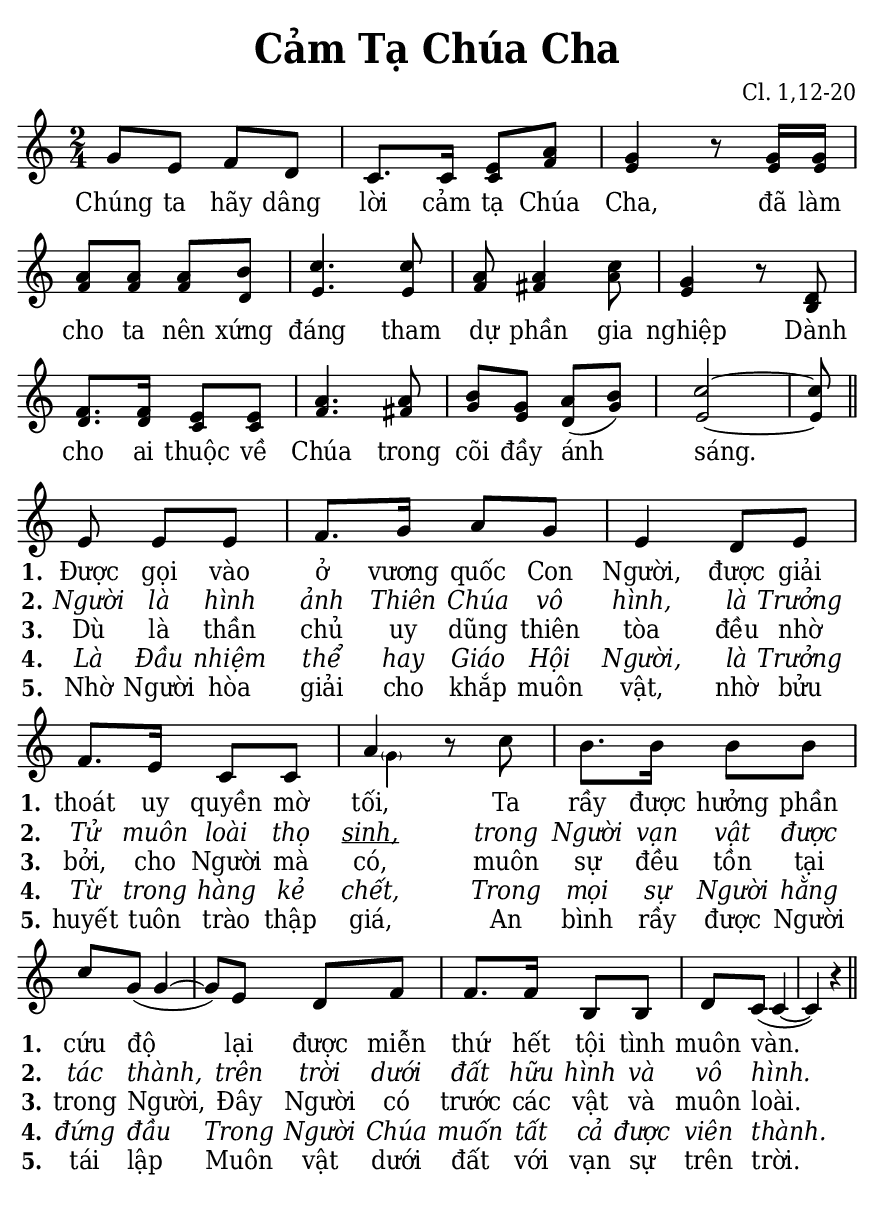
% Cài đặt chung\
\version "2.22.1"
\include "english.ly"

\header {
  title = \markup { \fontsize #1 "Cảm Tạ Chúa Cha" }
  composer = "Cl. 1,12-20"
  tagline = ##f
}

% Nhạc phiên khúc
nhacPhienKhucSop = \relative c'' {
  g8 e f d |
  c8. c16 e8 a |
  g4 r8 g16 g |
  a8 a a b |
  c4. c8 |
  a a4 c8 |
  g4 r8 d |
  f8. f16 e8 e |
  a4. a8 |
  b g a (b) |
  c2 ~ |
  c8 \bar "||" \break
  
  e,8 e e |
  f8. g16 a8 g |
  e4 d8 e |
  f8. e16 c8 c |
  <<
    {
      \voiceOne
      a'4
    }
    \new Voice = "splitpart" {
      \voiceTwo
      \once \override NoteColumn.force-hshift = #1.5
      \tweak font-size #-2
      \parenthesize
      g
    }
  >>
  \oneVoice
  r8 c |
  b8. b16 b8 b |
  c g ( g4 ^~ |
  g8) e d f |
  f8. f16 b,8 b |
  d c (c4 _~ |
  c) r \bar "||"
}

nhacPhienKhucAlto = \relative c'' {
  g8 e f d |
  c8. c16 c8 f |
  e4 r8 e16 e |
  f8 f f d |
  e4. e8 |
  f fs4 a8 |
  e4 r8 b |
  d8. d16 c8 c |
  f4. fs8 |
  g8 e d (g) |
  e2 ~ |
  e8
}

% Lời phiên khúc
loiPhienKhucSop = \lyrics {
  %\set stanza = "ĐK:"
  Chúng ta hãy dâng lời cảm tạ Chúa Cha,
  đã làm cho ta nên xứng đáng tham dự phần gia nghiệp
  Dành cho ai thuộc về Chúa trong cõi đầy ánh sáng.
  <<
    {
      \set stanza = "1."
      Được gọi vào ở vương quốc Con Người,
      được giải thoát uy quyền mờ tối,
      Ta rầy được hưởng phần cứu độ
      lại được miễn thứ hết tội tình muôn vàn.
    }
    \new Lyrics {
	    \set associatedVoice = "beSop"
	    \set stanza = "2."
      \override Lyrics.LyricText.font-shape = #'italic
	    Người là hình ảnh Thiên Chúa vô hình,
	    là Trưởng Tử muôn loài thọ
	    \markup { \italic \underline "sinh," }
	    trong Người vạn vật được tác thành,
	    trên trời dưới đất hữu hình và vô hình.
    }
    \new Lyrics {
	    \set associatedVoice = "beSop"
	    \set stanza = "3."
	    Dù là thần chủ uy dũng thiên tòa đều nhờ bởi,
	    cho Người mà có,
	    muôn sự đều tồn tại trong Người,
	    Đây Người có trước các vật và muôn loài.
    }
    \new Lyrics {
	    \set associatedVoice = "beSop"
	    \set stanza = "4."
      \override Lyrics.LyricText.font-shape = #'italic
	    Là Đầu nhiệm thể hay Giáo Hội Người,
	    là Trưởng Từ trong hàng kẻ chết,
	    Trong mọi sự Người hằng đứng đầu
	    Trong Người Chúa muốn tất cả được viên thành.
    }
    \new Lyrics {
	    \set associatedVoice = "beSop"
	    \set stanza = "5."
	    Nhờ Người hòa giải cho khắp muôn vật,
	    nhờ bửu huyết tuôn trào thập giá,
	    An bình rầy được Người tái lập
	    Muôn vật dưới đất với vạn sự trên trời.
    }
  >>
}

% Dàn trang
\paper {
  #(set-paper-size "a5")
  top-margin = 3\mm
  bottom-margin = 3\mm
  left-margin = 3\mm
  right-margin = 3\mm
  indent = #0
  #(define fonts
	 (make-pango-font-tree "Deja Vu Serif Condensed"
	 		       "Deja Vu Serif Condensed"
			       "Deja Vu Serif Condensed"
			       (/ 20 20)))
  print-page-number = ##f
  page-count = 1
}

TongNhip = {
  \key c \major \time 2/4
  \set Timing.beamExceptions = #'()
  \set Timing.baseMoment = #(ly:make-moment 1/4)
}

% mã nguồn cho những chức năng chưa hỗ trợ trong phiên bản lilypond hiện tại
% cung cấp bởi cộng đồng lilypond khi gửi email đến lilypond-user@gnu.org
% Đổi kích thước nốt cho bè phụ
notBePhu =
#(define-music-function (font-size music) (number? ly:music?)
   (for-some-music
     (lambda (m)
       (if (music-is-of-type? m 'rhythmic-event)
           (begin
             (set! (ly:music-property m 'tweaks)
                   (cons `(font-size . ,font-size)
                         (ly:music-property m 'tweaks)))
             #t)
           #f))
     music)
   music)

% in số phiên khúc trên mỗi dòng
#(define (add-grob-definition grob-name grob-entry)
    (set! all-grob-descriptions
          (cons ((@@ (lily) completize-grob-entry)
                 (cons grob-name grob-entry))
                all-grob-descriptions)))

#(add-grob-definition
   'StanzaNumberSpanner
   `((direction . ,LEFT)
     (font-series . bold)
     (padding . 1)
     (side-axis . ,X)
     (stencil . ,ly:text-interface::print)
     (X-offset . ,ly:side-position-interface::x-aligned-side)
     (Y-extent . ,grob::always-Y-extent-from-stencil)
     (meta . ((class . Spanner)
              (interfaces . (font-interface
                             side-position-interface
                             stanza-number-interface
                             text-interface))))))

\layout {
   \context {
     \Global
     \grobdescriptions #all-grob-descriptions
   }
   \context {
     \Score
     \remove Stanza_number_align_engraver
     \consists
       #(lambda (context)
          (let ((texts '())
                (syllables '()))
            (make-engraver
             (acknowledgers
              ((stanza-number-interface engraver grob source-engraver)
                 (set! texts (cons grob texts)))
              ((lyric-syllable-interface engraver grob source-engraver)
                 (set! syllables (cons grob syllables))))
             ((stop-translation-timestep engraver)
                (for-each
                 (lambda (text)
                   (for-each
                    (lambda (syllable)
                      (ly:pointer-group-interface::add-grob text
'side-support-elements syllable))
                    syllables))
                 texts)
                (set! syllables '())))))
   }
   \context {
     \Lyrics
     \remove Stanza_number_engraver
     \consists
       #(lambda (context)
          (let ((text #f)
                (last-stanza #f))
            (make-engraver
             ((process-music engraver)
                (let ((stanza (ly:context-property context 'stanza #f)))
                  (if (and stanza (not (equal? stanza last-stanza)))
                      (let ((column (ly:context-property context
'currentCommandColumn)))
                        (set! last-stanza stanza)
                        (if text
                            (ly:spanner-set-bound! text RIGHT column))

                        (set! text (ly:engraver-make-grob engraver
'StanzaNumberSpanner '()))
                        (ly:grob-set-property! text 'text stanza)
                        (ly:spanner-set-bound! text LEFT column)))))
             ((finalize engraver)
                (if text
                    (let ((column (ly:context-property context
'currentCommandColumn)))
                      (ly:spanner-set-bound! text RIGHT column)))))))
     \override StanzaNumberSpanner.horizon-padding = 10000
   }
}
% kết thúc mã nguồn

\score {
  \new ChoirStaff <<
    \new Staff \with {
        \consists "Merge_rests_engraver"
        printPartCombineTexts = ##f
      }
      <<
      \new Voice \TongNhip \partCombine 
        \nhacPhienKhucSop
        \notBePhu -1 { \nhacPhienKhucAlto }
      \new NullVoice = beSop \nhacPhienKhucSop
      \new Lyrics \lyricsto beSop \loiPhienKhucSop
      >>
  >>
  \layout {
    \override Lyrics.LyricSpace.minimum-distance = #1
    \override Score.BarNumber.break-visibility = ##(#f #f #f)
    \override Score.SpacingSpanner.uniform-stretching = ##t
  } 
}
